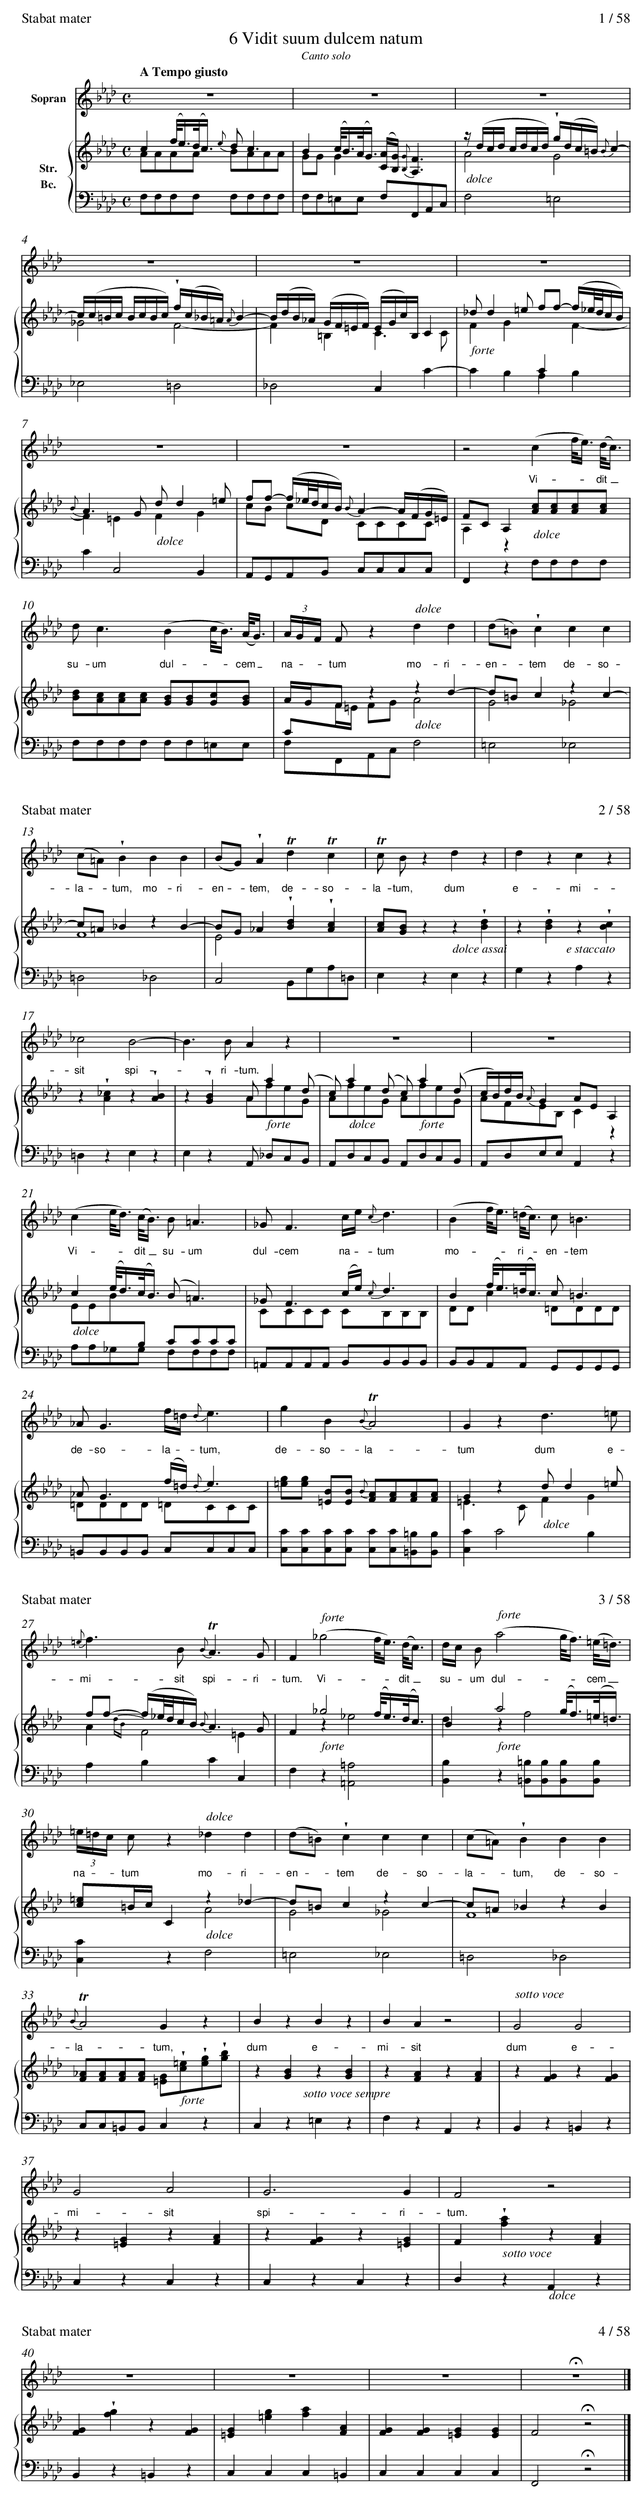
X:1
T:6 Vidit suum dulcem natum
T:Canto solo
M:C
L:1/8
%%staves s | {1 2 3}
Q:"A Tempo giusto"
K:Fm
V:s name=Sopran dyn=up
z8|z8|z8|
V:1 name="Str.\nBc."
c2(f//e3//)(d//c3//) {e}dc3|B2(c//B3//)(A//G3//) ([CA]/[B,G]/){[B,G]}[A,F]3|z/(d/c/d/ c/d/c/d/) wg/(d/c/=B/){B}c2-|
V:2
AAAA BAAA|GGG2x4|!dolce!A4G4|
V:3
F,F,F,F, F,F,F,F,|F,F,=E,E, F,F,,A,,C,|F,4=E,4|
V:s		% M4
z8|z8|z8|
V:1
c/(c/=B/c/ B/c/B/c/) wf/(c/_B/=A/){A}B2-|B/(d/B/_A/) (G/F/=E/F/) (E/G/c/)B,/C2|_dd2=e ff- (f/_e//d//c/B/)|
V:2
_G4F4-|F2=B,2C3C|!forte!F2G2C2F2-|
V:3
_E,4=D,4|_D,4C,2C2-|C2B,2A,2B,2|
V:s		% M7
z8|z8|z4(c2f//e3//) (d//c3//)|
w:Vi --dit_
V:1
{B}A3G dd2=e|ff- (f/_e//d//c/B/){B}A2-A/(F/G/=E/)|FCA,2[Ac][Ac][Ac][Ac]|
V:2
F2=E2!dolce!F2G2|cB cD CCCC|A,2z2!dolce!x4|
V:3
C2C,4B,,2|A,,G,,A,,B,, C,C,C,C,|F,,2z2F,F,F,F,|
V:s		% M10
dc3(B2c//B3//) (A//G3//)|(3A/G/F/ Fz2!dolce!d2d2|(d=B)wc2c2c2|
w:su-um dul --cem_ na --tum mo-ri-en -tem de-so-
V:1
[Bd][Ac][Ac][Ac] [GB][GB][Gc][GB]|A/G/Fz2z2d2-|d=Bc2z2c2-|
V:2
x8|CF/=E/ FG!dolce!A4|G4_G4|
V:3
F,F,F,F, F,F,=E,E,|F,F,,A,,C,F,4|=E,4_E,4|
V:s		% M13
(c=A)wB2B2B2|(BG)wA2Td2Tc2|Tc Bz2d2z2|d2z2c2z2|
w:la -tum, mo-ri-en -tem, de-so-la-tum, dum e-mi-
V:1
c=A_B2z2B2-|BG_A2w[Bd]2w[Ac]2|[Ac][GB]z2z2w[Bd]2|z2w[Bd]2z2w[Bc]2|
V:2
F8|E4x4|x4!dolcea!x4|!estacc!x8|
V:3
=D,4_D,4|C,4B,,G,A,=D,|E,2z2E,2z2|G,2z2A,2z2|
V:s		% M17
_c4B4-|B3BA2z2|z8|
w:sit spi -ri-tum.
V:1
z2w[A_c]2z2w[AB]2|z2w[GB]2Aa2(d|c)a2(d c)a2(d|
V:2
x8|x4A!forte!feG|A!dolce!feG A!forte!feG|
V:3
=D,2z2E,2z2|E,2z2A,, _D,C,B,,|A,,D,C,B,, A,,D,C,B,,|
V:s		% M20
z8|(c2e//d3//) (c//B3//) B=A3|_GF3c/e/{c}d3|
w:Vi --dit_ su-um dul-cem na -tum
V:1
c/B/)d/B/{A}G2AEA,2|c2(e//d3//)(c//B3//) (B=A3)|_GF3(c/e/){c}d3|
V:2
AFEB,C2z2|!dolce!EEBB, CCCC|CCCC CB,B,B,|
V:3
A,,D,E,E,A,,2z2|A,A,_G,G, F,F,F,F,|=A,,A,,A,,A,, B,,B,,B,,B,,|
V:s		% M23
(B2f//e3//) (=d//c3//) c=B3|_AG3f/=d/{d}e3|g2B2{B}TA4|
w:mo --ri -en-tem de-so-la -tum, de-so-la-
V:1
B2(f//e3//)(=d//c3//) c=B3|_AG3(f/=d/){d}e3|[=eg][eg] [=EB][EB] {B}[FA][FA][FA][FA]|
V:2
DDc2=DDDD|=DDDD =DCCC|x8|
V:3
B,,B,,A,,A,, G,,G,,G,,G,,|=B,,B,,B,,B,, C,C,C,C,|[C,C][C,C][C,C][C,C] [C,C][C,C][=B,,=B,][B,,B,]|
V:s		% M26
G2z2d3=e|{=e}f3B{B}TA3G|F2(!forte!_g4f//e3//) (d//c3//)|
w:tum dum e-mi-sit spi-ri-tum. Vi --dit_
V:1
G2z2dd2=e|ff- (f/_e//d//c/B/){B}A3G|F2_g4(f//e3//)(d//c3//)|
V:2
=E3C!dolce!F2G2|A2{dB}F4=E2|x2!forte!z2_e4|
V:3
[C,C]2C4B,2|A,2B,2C2C,2|F,2z2[=A,,=A,]4|
V:s		% M29
d/c/ B(!forte!a4g//f3//) (=e//=d3//)|(3=e/=d/c/ cz2!dolce!_d2d2|(d=B)wc2c2c2|
w:su -um dul --cem_ na --tum mo-ri-en -tem de-so-
V:1
B2a4(g//f3//)(=e//=d3//)|[c=e]=B/c/C2z2_d2-|d=Bc2z2c2-|
V:2
d2!forte!z2f4|x4!dolce!A4|G4_G4|
V:3
[B,,B,]2z2[=B,,=B,][B,,B,][B,,B,][B,,B,]|[C,C]2z2F,4|=E,4_E,4|
V:s		% M32
(c=A)wB2B2B2|{B}TA4G2z2|B2z2B2z2|
w:la -tum, de-so-la-tum, dum e-
V:1
c=A_B2z2B2|[F_A][FA][FA][FA] [=EG]w[c=e]w[eg]w[gb]|z2[GB]2z2[GB]2|
V:2
F8|x4x!forte!x3|!sottovs!x8|
V:3
=D,4_D,4|C,C,=B,,B,,C,2z2|C,2z2=E,2z2|
V:s		% M35
B2A2z4|!sottov!G4G4|G4A4|G6G2|
w:mi-sit dum e-mi-sit spi-ri-
V:1
z2[FA]2z2[FA]2|z2[FG]2z2[FG]2|z2[=EG]2z2[FA]2|z2[FG]2z2[=EG]2|
V:2
x8|x8|x8|x8|
V:3
F,2z2A,,2z2|B,,2z2=B,,2z2|C,2z2C,2z2|C,2z2C,2z2|
V:s		% M39
F4z4|z8|z8|z8|Hz8|]
w:tum.
V:1
F2w[fa]2z2[FA]2|[FG]2w[fg]2z2[FG]2|[=EG]2[=eg]2[fa]2[FA]2|[FG]2[FG]2[=EG]2[EG]2|F4Hz4|]
V:2
x2!sottov!x6|x8|x8|x8|x8|]
V:3
D,2z2!dolce!A,,2z2|B,,2z2=B,,2z2|C,2C,2C,2=B,,2|C,2C,2C,2C,2|F,,4Hz4|]
